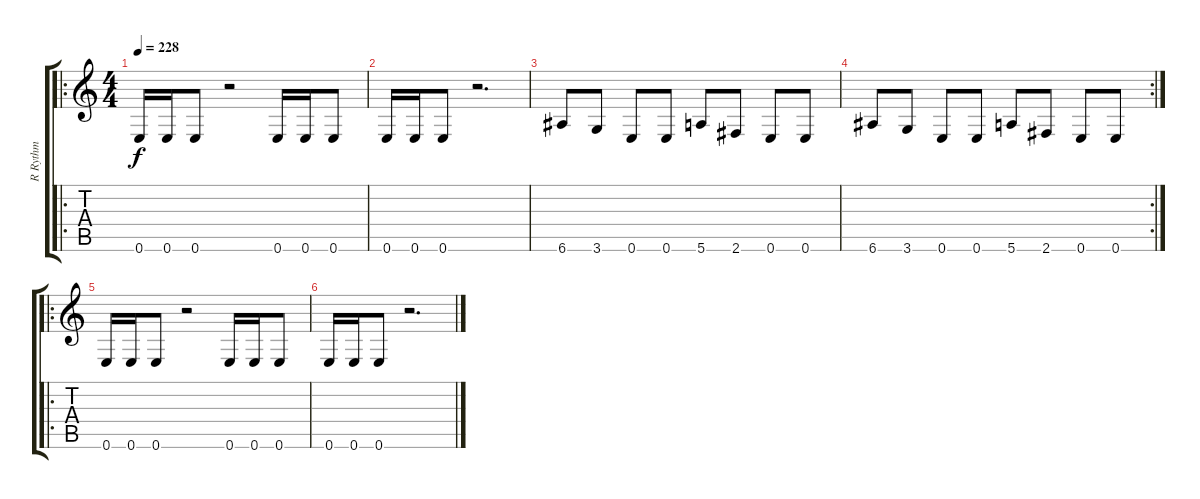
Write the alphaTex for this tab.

\track ("R Rythm" "R Rythm") {instrument overdrivenguitar}
\staff {score tabs}
\tuning (E4 B3 G3 D3 A2 E2) {hide}
\ro
\ts (4 4)
\tempo 228
\clef g2
\ks c
0.6.16{dy f} 0.6.16 0.6.8 r.2 0.6.16 0.6.16 0.6.8 |
0.6.16 0.6.16 0.6.8 r.2{d} |
6.6.8 3.6.8 0.6.8 0.6.8 5.6.8 2.6.8 0.6.8 0.6.8 |
\rc 2
6.6.8 3.6.8 0.6.8 0.6.8 5.6.8 2.6.8 0.6.8 0.6.8 |
\ro
0.6.16 0.6.16 0.6.8 r.2 0.6.16 0.6.16 0.6.8 |
0.6.16 0.6.16 0.6.8 r.2{d}
